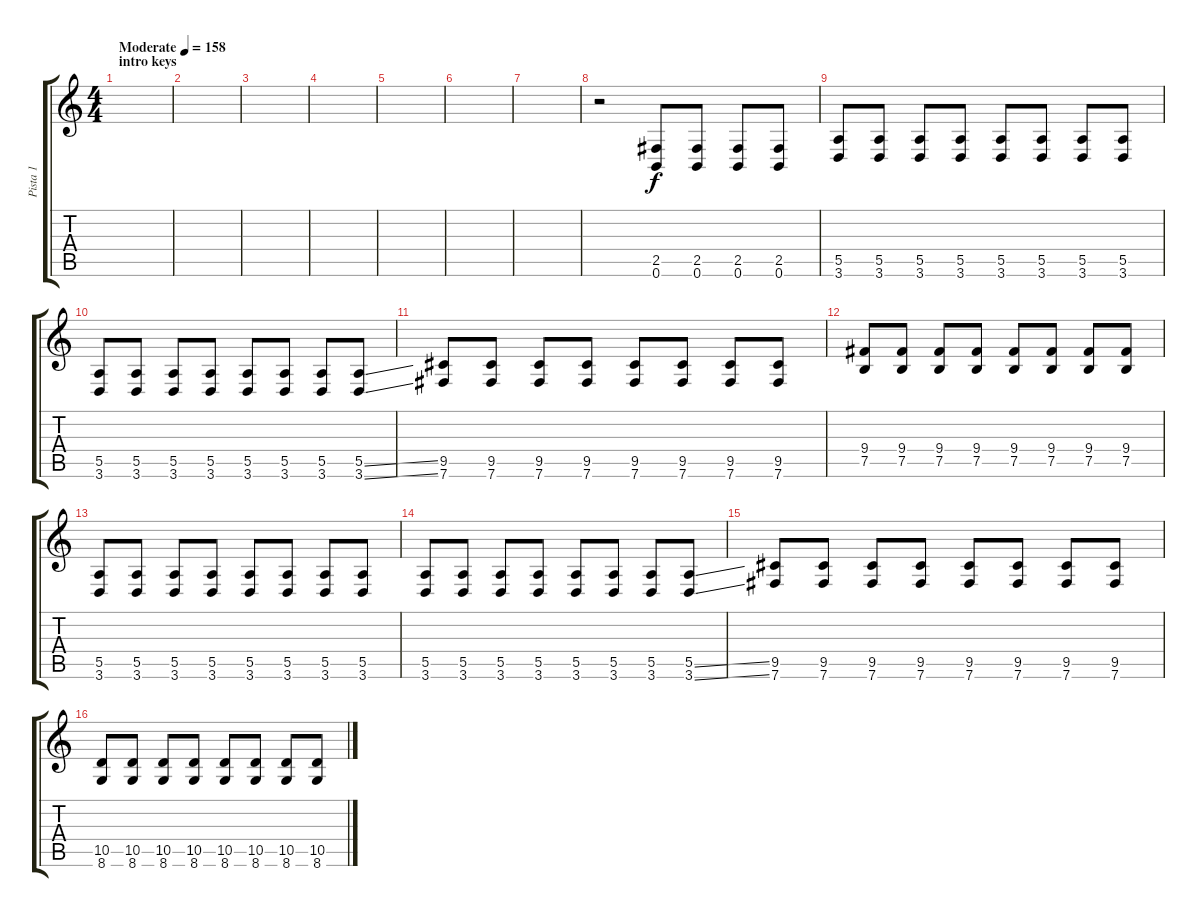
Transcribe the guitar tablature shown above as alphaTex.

\track ("Pista 1" "Pista 1") {instrument distortionguitar}
\staff {score tabs}
\tuning (B3 Gb3 D3 A2 E2 B1) {hide}
\ts (4 4)
\section ("" "intro keys")
\tempo (158 "Moderate")
\clef g2
\ks c
|
|
|
|
|
|
|
r.2 (2.5 0.6).8 (2.5 0.6).8 (2.5 0.6).8 (2.5 0.6).8 |
(5.5 3.6).8 (5.5 3.6).8 (5.5 3.6).8 (5.5 3.6).8 (5.5 3.6).8 (5.5 3.6).8 (5.5 3.6).8 (5.5 3.6).8 |
(5.5 3.6).8 (5.5 3.6).8 (5.5 3.6).8 (5.5 3.6).8 (5.5 3.6).8 (5.5 3.6).8 (5.5 3.6).8 (5.5{ss} 3.6{ss}).8 |
(9.5 7.6).8 (9.5 7.6).8 (9.5 7.6).8 (9.5 7.6).8 (9.5 7.6).8 (9.5 7.6).8 (9.5 7.6).8 (9.5 7.6).8 |
(9.4 7.5).8 (9.4 7.5).8 (9.4 7.5).8 (9.4 7.5).8 (9.4 7.5).8 (9.4 7.5).8 (9.4 7.5).8 (9.4 7.5).8 |
(5.5 3.6).8 (5.5 3.6).8 (5.5 3.6).8 (5.5 3.6).8 (5.5 3.6).8 (5.5 3.6).8 (5.5 3.6).8 (5.5 3.6).8 |
(5.5 3.6).8 (5.5 3.6).8 (5.5 3.6).8 (5.5 3.6).8 (5.5 3.6).8 (5.5 3.6).8 (5.5 3.6).8 (5.5{ss} 3.6{ss}).8 |
(9.5 7.6).8 (9.5 7.6).8 (9.5 7.6).8 (9.5 7.6).8 (9.5 7.6).8 (9.5 7.6).8 (9.5 7.6).8 (9.5 7.6).8 |
(10.5 8.6).8 (10.5 8.6).8 (10.5 8.6).8 (10.5 8.6).8 (10.5 8.6).8 (10.5 8.6).8 (10.5 8.6).8 (10.5 8.6).8
